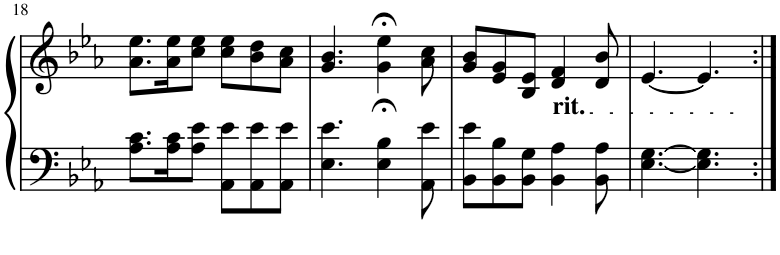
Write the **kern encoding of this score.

**kern	**kern
*part1	*part1
*staff2	*staff1
*I"Piano	*
*I'Pno.	*
!!LO:PB:g=z
*clefF4	*clefG2
*k[b-e-a-]	*k[b-e-a-]
*M6/8	*M6/8
=18	=18
8.A-\ 8.c\L	8.a-\ 8.ee-\L
16A-\ 16c\K	16a-\ 16ee-\K
8A-\ 8e-\J	8cc\ 8ee-\J
8AA-\ 8e-\L	8cc\ 8ee-\L
8AA-\ 8e-\	8b-\ 8dd\
8AA-\ 8e-\J	8a-\ 8cc\J
=19	=19
4.E-\ 4.e-\	4.g/ 4.b-/
4E-\;< 4B-\;<	4g\;< 4ee-\;<
8AA-\ 8e-\	8a-\ 8cc\
=20	=20
8BB-\ 8e-\L	8g/ 8b-/L
8BB-\ 8B-\	8e-/ 8g/
8BB-\ 8G\J	8B-/ 8e-/J
!	!LO:TX:b:t=rit.
4BB-\ 4A-\	4d/ 4f/
8BB-\ 8A-\	8d/ 8b-/
=21	=21
[4.E-\ [4.G\	[4.e-/
4.E-\] 4.G\]	4.e-/]
=:|!	=:|!
*-	*-
